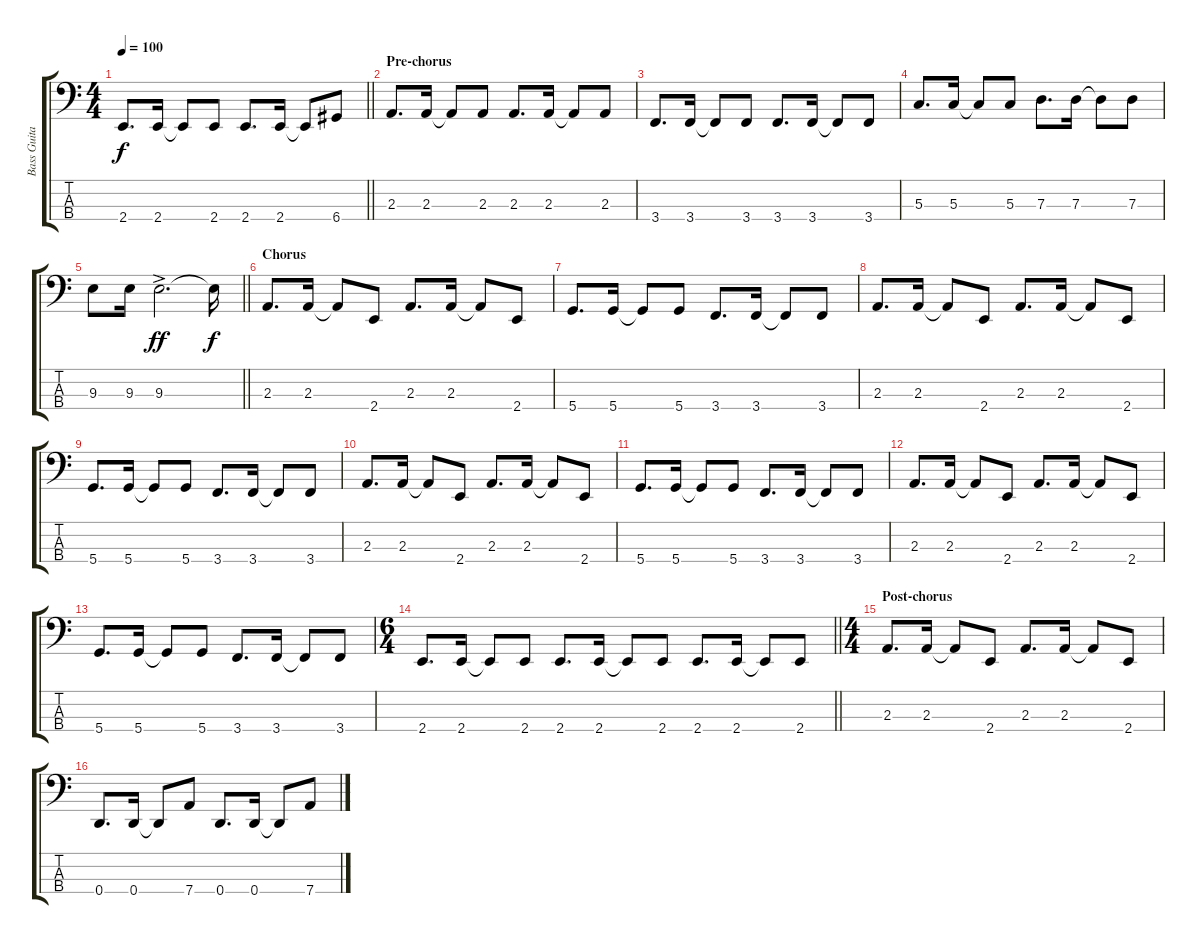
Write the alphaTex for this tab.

\track ("Bass Guitar" "Bass Guita") {instrument electricbassfinger}
\staff {score tabs}
\tuning (F2 C2 G1 D1) {hide}
\ts (4 4)
\tempo 100
\clef f4
\barLineRight lightlight
\ks c
2.4.8{d dy f} 2.4.16 2.4{t}.8 2.4.8 2.4.8{d} 2.4.16 2.4{t}.8 6.4.8 |
\section ("" "Pre-chorus")
2.3.8{d} 2.3.16 2.3{t}.8 2.3.8 2.3.8{d} 2.3.16 2.3{t}.8 2.3.8 |
3.4.8{d} 3.4.16 3.4{t}.8 3.4.8 3.4.8{d} 3.4.16 3.4{t}.8 3.4.8 |
5.3.8{d} 5.3.16 5.3{t}.8 5.3.8 7.3.8{d} 7.3.16 7.3{t}.8 7.3.8 |
\barLineRight lightlight
9.3.8 9.3.16 9.3{ac}.2{d dy ff} 9.3{t}.16{dy f} |
\section ("" "Chorus")
2.3.8{d} 2.3.16 2.3{t}.8 2.4.8 2.3.8{d} 2.3.16 2.3{t}.8 2.4.8 |
5.4.8{d} 5.4.16 5.4{t}.8 5.4.8 3.4.8{d} 3.4.16 3.4{t}.8 3.4.8 |
2.3.8{d} 2.3.16 2.3{t}.8 2.4.8 2.3.8{d} 2.3.16 2.3{t}.8 2.4.8 |
5.4.8{d} 5.4.16 5.4{t}.8 5.4.8 3.4.8{d} 3.4.16 3.4{t}.8 3.4.8 |
2.3.8{d} 2.3.16 2.3{t}.8 2.4.8 2.3.8{d} 2.3.16 2.3{t}.8 2.4.8 |
5.4.8{d} 5.4.16 5.4{t}.8 5.4.8 3.4.8{d} 3.4.16 3.4{t}.8 3.4.8 |
2.3.8{d} 2.3.16 2.3{t}.8 2.4.8 2.3.8{d} 2.3.16 2.3{t}.8 2.4.8 |
5.4.8{d} 5.4.16 5.4{t}.8 5.4.8 3.4.8{d} 3.4.16 3.4{t}.8 3.4.8 |
\ts (6 4)
\barLineRight lightlight
2.4.8{d} 2.4.16 2.4{t}.8 2.4.8 2.4.8{d} 2.4.16 2.4{t}.8 2.4.8 2.4.8{d} 2.4.16 2.4{t}.8 2.4.8 |
\ts (4 4)
\section ("" "Post-chorus")
2.3.8{d} 2.3.16 2.3{t}.8 2.4.8 2.3.8{d} 2.3.16 2.3{t}.8 2.4.8 |
0.4.8{d} 0.4.16 0.4{t}.8 7.4.8 0.4.8{d} 0.4.16 0.4{t}.8 7.4.8
